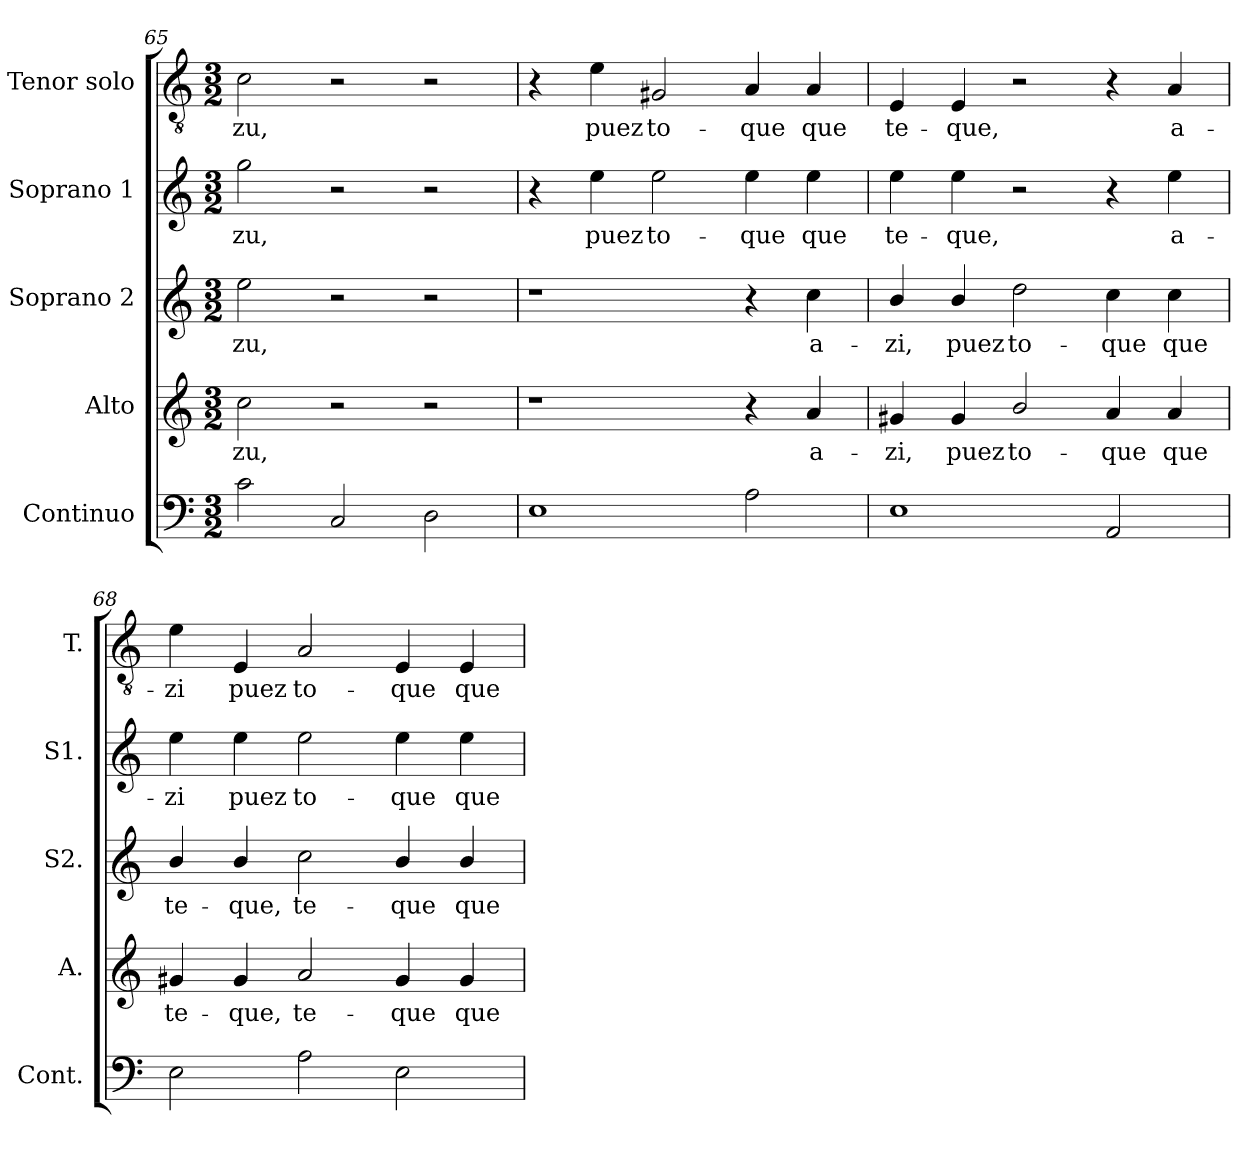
**kern	**kern	**text	**kern	**text	**kern	**text	**kern	**text
*part5	*part4	*part4	*part3	*part3	*part2	*part2	*part1	*part1
*staff5	*staff4	*staff4	*staff3	*staff3	*staff2	*staff2	*staff1	*staff1
*I"Continuo	*I"Alto	*	*I"Soprano 2	*	*I"Soprano 1	*	*I"Tenor solo	*
*I'Cont.	*I'A.	*	*I'S2.	*	*I'S1.	*	*I'T.	*
*clefF4	*clefG2	*	*clefG2	*	*clefG2	*	*clefGv2	*
*	*	*	*	*	*	*	*ITrd7c12	*
*k[]	*k[]	*	*k[]	*	*k[]	*	*k[]	*
*C:	*C:	*	*C:	*	*C:	*	*C:	*
*M3/2	*M3/2	*	*M3/2	*	*M3/2	*	*M3/2	*
=65	=65	=65	=65	=65	=65	=65	=65	=65
!	!	!LO:LY:b:color=#000000	!	!	!	!	!	!
!	!	!	!	!LO:LY:b:color=#000000	!	!	!	!
!	!	!	!	!	!	!LO:LY:b:color=#000000	!	!
!	!	!	!	!	!	!	!	!LO:LY:b:color=#000000
2ci\	2cci\	-zu,	2eei\	-zu,	2ggi\	-zu,	2Ci\	-zu,
2Ci/	2r	.	2r	.	2r	.	2r	.
2Di\	2r	.	2r	.	2r	.	2r	.
=66	=66	=66	=66	=66	=66	=66	=66	=66
1Ei	1r	.	1r	.	4r	.	4r	.
!	!	!	!	!	!	!LO:LY:b:color=#000000	!	!
!	!	!	!	!	!	!	!	!LO:LY:b:color=#000000
.	.	.	.	.	4eei\	puez	4Ei\	puez
!	!	!	!	!	!	!LO:LY:b:color=#000000	!	!
!	!	!	!	!	!	!	!	!LO:LY:b:color=#000000
.	.	.	.	.	2eei\	to-	2GG#Xi/	to-
!	!	!	!	!	!	!LO:LY:b:color=#000000	!	!
!	!	!	!	!	!	!	!	!LO:LY:b:color=#000000
2Ai\	4r	.	4r	.	4eei\	-que	4AAi/	-que
!	!	!LO:LY:b:color=#000000	!	!	!	!	!	!
!	!	!	!	!LO:LY:b:color=#000000	!	!	!	!
!	!	!	!	!	!	!LO:LY:b:color=#000000	!	!
!	!	!	!	!	!	!	!	!LO:LY:b:color=#000000
.	4ai/	a-	4cci\	a-	4eei\	que	4AAi/	que
=67	=67	=67	=67	=67	=67	=67	=67	=67
!	!	!LO:LY:b:color=#000000	!	!	!	!	!	!
!	!	!	!	!LO:LY:b:color=#000000	!	!	!	!
!	!	!	!	!	!	!LO:LY:b:color=#000000	!	!
!	!	!	!	!	!	!	!	!LO:LY:b:color=#000000
1Ei	4g#Xi/	-zi,	4bi/	-zi,	4eei\	te-	4EEi/	te-
!	!	!LO:LY:b:color=#000000	!	!	!	!	!	!
!	!	!	!	!LO:LY:b:color=#000000	!	!	!	!
!	!	!	!	!	!	!LO:LY:b:color=#000000	!	!
!	!	!	!	!	!	!	!	!LO:LY:b:color=#000000
.	4g#i/	puez	4bi/	puez	4eei\	-que,	4EEi/	-que,
!	!	!LO:LY:b:color=#000000	!	!	!	!	!	!
!	!	!	!	!LO:LY:b:color=#000000	!	!	!	!
.	2bi/	to-	2ddi\	to-	2r	.	2r	.
!	!	!LO:LY:b:color=#000000	!	!	!	!	!	!
!	!	!	!	!LO:LY:b:color=#000000	!	!	!	!
2AAi/	4ai/	-que	4cci\	-que	4r	.	4r	.
!	!	!LO:LY:b:color=#000000	!	!	!	!	!	!
!	!	!	!	!LO:LY:b:color=#000000	!	!	!	!
!	!	!	!	!	!	!LO:LY:b:color=#000000	!	!
!	!	!	!	!	!	!	!	!LO:LY:b:color=#000000
.	4ai/	que	4cci\	que	4eei\	a-	4AAi/	a-
!!LO:PB:g=z
=68	=68	=68	=68	=68	=68	=68	=68	=68
!	!	!LO:LY:b:color=#000000	!	!	!	!	!	!
!	!	!	!	!LO:LY:b:color=#000000	!	!	!	!
!	!	!	!	!	!	!LO:LY:b:color=#000000	!	!
!	!	!	!	!	!	!	!	!LO:LY:b:color=#000000
2Ei\	4g#Xi/	te-	4bi/	te-	4eei\	-zi	4Ei\	-zi
!	!	!LO:LY:b:color=#000000	!	!	!	!	!	!
!	!	!	!	!LO:LY:b:color=#000000	!	!	!	!
!	!	!	!	!	!	!LO:LY:b:color=#000000	!	!
!	!	!	!	!	!	!	!	!LO:LY:b:color=#000000
.	4g#i/	-que,	4bi/	-que,	4eei\	puez	4EEi/	puez
!	!	!LO:LY:b:color=#000000	!	!	!	!	!	!
!	!	!	!	!LO:LY:b:color=#000000	!	!	!	!
!	!	!	!	!	!	!LO:LY:b:color=#000000	!	!
!	!	!	!	!	!	!	!	!LO:LY:b:color=#000000
2Ai\	2ai/	te-	2cci\	te-	2eei\	to-	2AAi/	to-
!	!	!LO:LY:b:color=#000000	!	!	!	!	!	!
!	!	!	!	!LO:LY:b:color=#000000	!	!	!	!
!	!	!	!	!	!	!LO:LY:b:color=#000000	!	!
!	!	!	!	!	!	!	!	!LO:LY:b:color=#000000
2Ei\	4g#i/	-que	4bi/	-que	4eei\	-que	4EEi/	-que
!	!	!LO:LY:b:color=#000000	!	!	!	!	!	!
!	!	!	!	!LO:LY:b:color=#000000	!	!	!	!
!	!	!	!	!	!	!LO:LY:b:color=#000000	!	!
!	!	!	!	!	!	!	!	!LO:LY:b:color=#000000
.	4g#i/	que	4bi/	que	4eei\	que	4EEi/	que
=	=	=	=	=	=	=	=	=
*-	*-	*-	*-	*-	*-	*-	*-	*-
